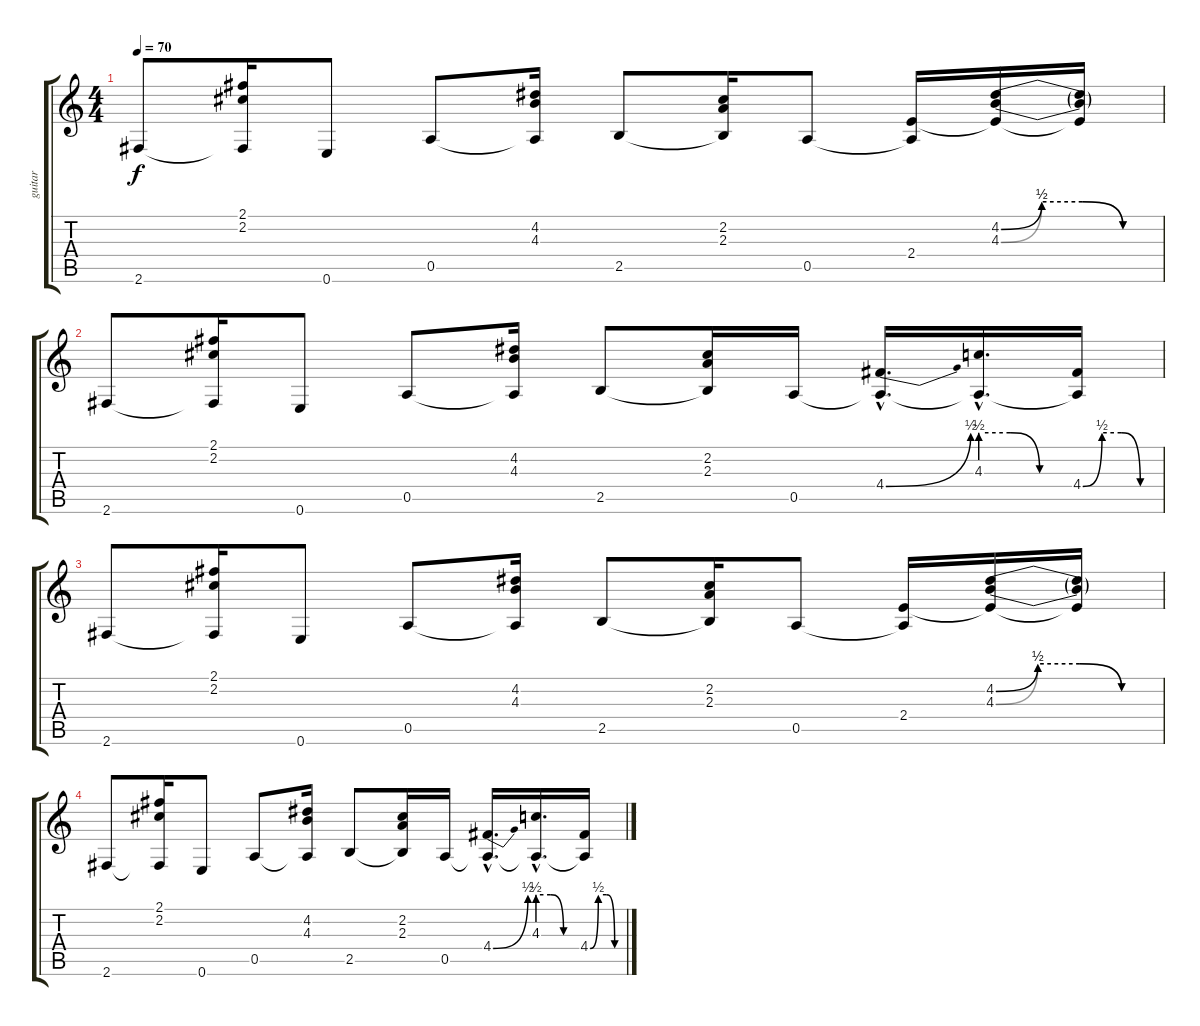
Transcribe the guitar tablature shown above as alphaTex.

\track ("guitar" "guitar") {instrument electricguitarclean}
\staff {score tabs}
\tuning (E4 B3 G3 D3 A2 E2) {hide}
\ts (4 4)
\tempo 70
\clef g2
\ks c
2.6.8{dy f instrument electricguitarclean} (2.1 2.2 2.6{t}).16 0.6.8 0.5.8 (4.2 4.3 0.5{t}).16 2.5.8 (2.2 2.3 2.5{t}).16 0.5.8 (2.4 0.5{t}).16 (4.2{be (custom 0 0 15 2 30 2 45 0 60 0)} 4.3{be (custom 0 0 15 2 30 2 45 0 60 0)} 2.4{t}).16 (4.2{t} 4.3{t} 2.4{t}).16 |
2.6.8 (2.1 2.2 2.6{t}).16 0.6.8 0.5.8 (4.2 4.3 0.5{t}).16 2.5.8 (2.2 2.3 2.5{t}).16 0.5.16 (4.4{be (bend 0 0 60 2) hac} 0.5{hac t}).16{d} (4.3{be (custom 0 2 20 2 40 0 60 0) hac} 0.5{hac t}).16{d} (4.4{be (custom 0 0 15 2 30 2 45 0 60 0)} 0.5{t}).16 |
2.6.8 (2.1 2.2 2.6{t}).16 0.6.8 0.5.8 (4.2 4.3 0.5{t}).16 2.5.8 (2.2 2.3 2.5{t}).16 0.5.8 (2.4 0.5{t}).16 (4.2{be (custom 0 0 15 2 30 2 45 0 60 0)} 4.3{be (custom 0 0 15 2 30 2 45 0 60 0)} 2.4{t}).16 (4.2{t} 4.3{t} 2.4{t}).16 |
2.6.8 (2.1 2.2 2.6{t}).16 0.6.8 0.5.8 (4.2 4.3 0.5{t}).16 2.5.8 (2.2 2.3 2.5{t}).16 0.5.16 (4.4{be (bend 0 0 60 2) hac} 0.5{hac t}).16{d} (4.3{be (custom 0 2 20 2 40 0 60 0) hac} 0.5{hac t}).16{d} (4.4{be (custom 0 0 15 2 30 2 45 0 60 0)} 0.5{t}).16
